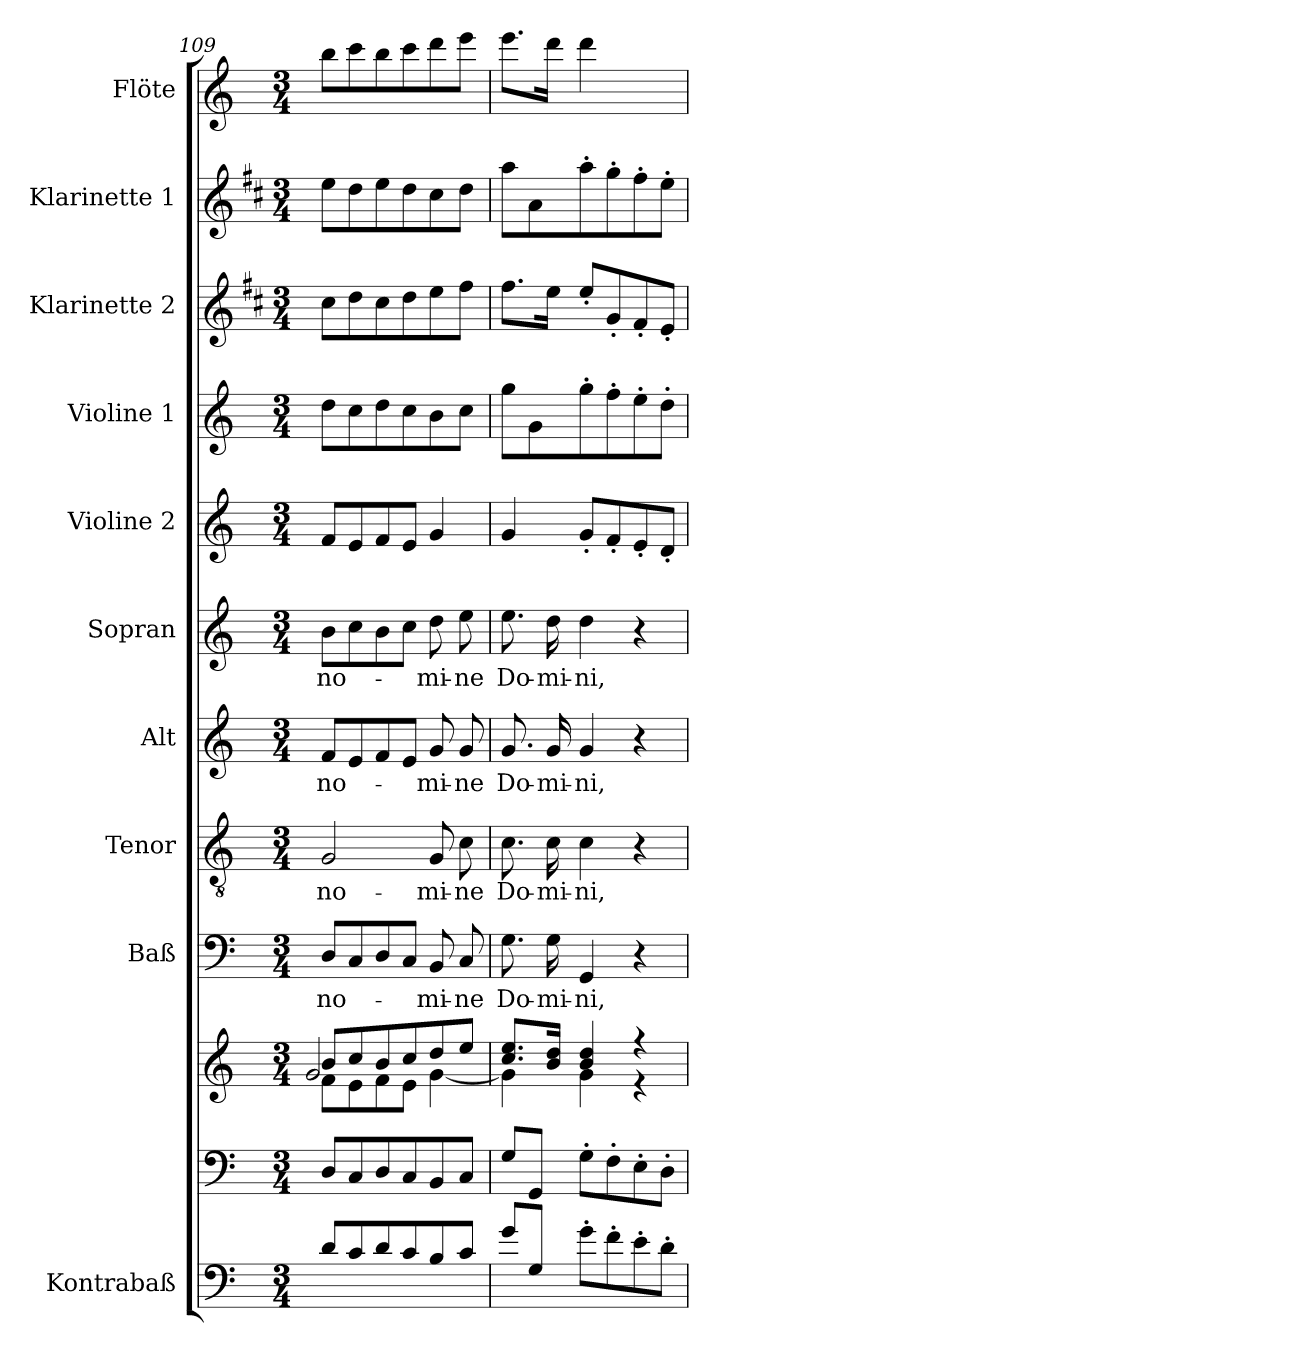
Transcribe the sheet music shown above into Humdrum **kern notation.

**kern	**kern	**kern	**kern	**text	**kern	**text	**kern	**text	**kern	**text	**kern	**kern	**kern	**kern	**kern
*part11	*part10	*part10	*part9	*part9	*part8	*part8	*part7	*part7	*part6	*part6	*part5	*part4	*part3	*part2	*part1
*staff12	*staff11	*staff10	*staff9	*staff9	*staff8	*staff8	*staff7	*staff7	*staff6	*staff6	*staff5	*staff4	*staff3	*staff2	*staff1
*I"Kontrabaß	*	*	*I"Baß	*	*I"Tenor	*	*I"Alt	*	*I"Sopran	*	*I"Violine 2	*I"Violine 1	*I"Klarinette 2	*I"Klarinette 1	*I"Flöte
*	*	*	*	*	*	*	*	*	*	*	*I'Vln	*I'Vln	*	*	*I'Fl
*clefF4	*clefF4	*clefG2	*clefF4	*	*clefGv2	*	*clefG2	*	*clefG2	*	*clefG2	*clefG2	*clefG2	*clefG2	*clefG2
*ITrd7c12	*	*	*	*	*	*	*	*	*	*	*	*	*ITrd1c2	*ITrd1c2	*
*k[]	*k[]	*k[]	*k[]	*	*k[]	*	*k[]	*	*k[]	*	*k[]	*k[]	*k[]	*k[]	*k[]
*C:	*C:	*C:	*C:	*	*C:	*	*C:	*	*C:	*	*C:	*C:	*C:	*C:	*C:
*M3/4	*M3/4	*M3/4	*M3/4	*	*M3/4	*	*M3/4	*	*M3/4	*	*M3/4	*M3/4	*M3/4	*M3/4	*M3/4
=109	=109	=109	=109	=109	=109	=109	=109	=109	=109	=109	=109	=109	=109	=109	=109
*	*	*^	*	*	*	*	*	*	*	*	*	*	*	*	*
*	*	*	*^	*	*	*	*	*	*	*	*	*	*	*	*	*
!	!	!	!	!	!	!LO:LY:b	!	!LO:LY:b	!	!LO:LY:b	!	!LO:LY:b	!	!	!	!	!
8D/L	8D/L	8b/L	8f\L	2g/	8D/L	no-	2G/	no-	8f/L	no-	8b\L	no-	8f/L	8dd\L	8b\L	8dd\L	8bb\L
8C/	8C/	8cc/	8e\	.	8C/	.	.	.	8e/	.	8cc\	.	8e/	8cc\	8cc\	8cc\	8ccc\
8D/	8D/	8b/	8f\	.	8D/	.	.	.	8f/	.	8b\	.	8f/	8dd\	8b\	8dd\	8bb\
8C/	8C/	8cc/	8e\J	.	8C/J	.	.	.	8e/J	.	8cc\J	.	8e/J	8cc\	8cc\	8cc\	8ccc\
!	!	!	!	!	!	!LO:LY:b	!	!LO:LY:b	!	!LO:LY:b	!	!LO:LY:b	!	!	!	!	!
8BB/	8BB/	8dd/	[<4g\	4ryy	8BB/	-mi-	8G/	-mi-	8g/	-mi-	8dd\	-mi-	4g/	8b\	8dd\	8b\	8ddd\
!	!	!	!	!	!	!LO:LY:b	!	!LO:LY:b	!	!LO:LY:b	!	!LO:LY:b	!	!	!	!	!
8C/J	8C/J	8ee/J	.	.	8C/	-ne	8c\	-ne	8g/	-ne	8ee\	-ne	.	8cc\J	8ee\J	8cc\J	8eee\J
*	*	*	*v	*v	*	*	*	*	*	*	*	*	*	*	*	*	*
=110	=110	=110	=110	=110	=110	=110	=110	=110	=110	=110	=110	=110	=110	=110	=110	=110
!	!	!	!	!	!LO:LY:b	!	!LO:LY:b	!	!LO:LY:b	!	!LO:LY:b	!	!	!	!	!
8G/L	8G/L	8.cc/ 8.ee/L	4g\]	8.G\	Do-	8.c\	Do-	8.g/	Do-	8.ee\	Do-	4g/	8gg\L	8.ee\L	8gg\L	8.eee\L
8GG/J	8GG/J	.	.	.	.	.	.	.	.	.	.	.	8g\	.	8g\	.
!	!	!	!	!	!LO:LY:b	!	!LO:LY:b	!	!LO:LY:b	!	!LO:LY:b	!	!	!	!	!
.	.	16b/ 16dd/Jk	.	16G\	-mi-	16c\	-mi-	16g/	-mi-	16dd\	-mi-	.	.	16dd\Jk	.	16ddd\Jk
!	!	!	!	!	!LO:LY:b	!	!LO:LY:b	!	!LO:LY:b	!	!LO:LY:b	!	!	!	!	!
8G'>\L	8G'>\L	4b/ 4dd/	4g\	4GG/	-ni,	4c\	-ni,	4g/	-ni,	4dd\	-ni,	8g'</L	8gg'>\	8dd'</L	8gg'>\	4ddd\
8F'>\	8F'>\	.	.	.	.	.	.	.	.	.	.	8f'</	8ff'>\	8f'</	8ff'>\	.
8E'>\	8E'>\	4r	4r	4r	.	4r	.	4r	.	4r	.	8e'</	8ee'>\	8e'</	8ee'>\	4ryy
8D'>\J	8D'>\J	.	.	.	.	.	.	.	.	.	.	8d'</J	8dd'>\J	8d'</J	8dd'>\J	.
*	*	*v	*v	*	*	*	*	*	*	*	*	*	*	*	*	*
=	=	=	=	=	=	=	=	=	=	=	=	=	=	=	=
*-	*-	*-	*-	*-	*-	*-	*-	*-	*-	*-	*-	*-	*-	*-	*-
